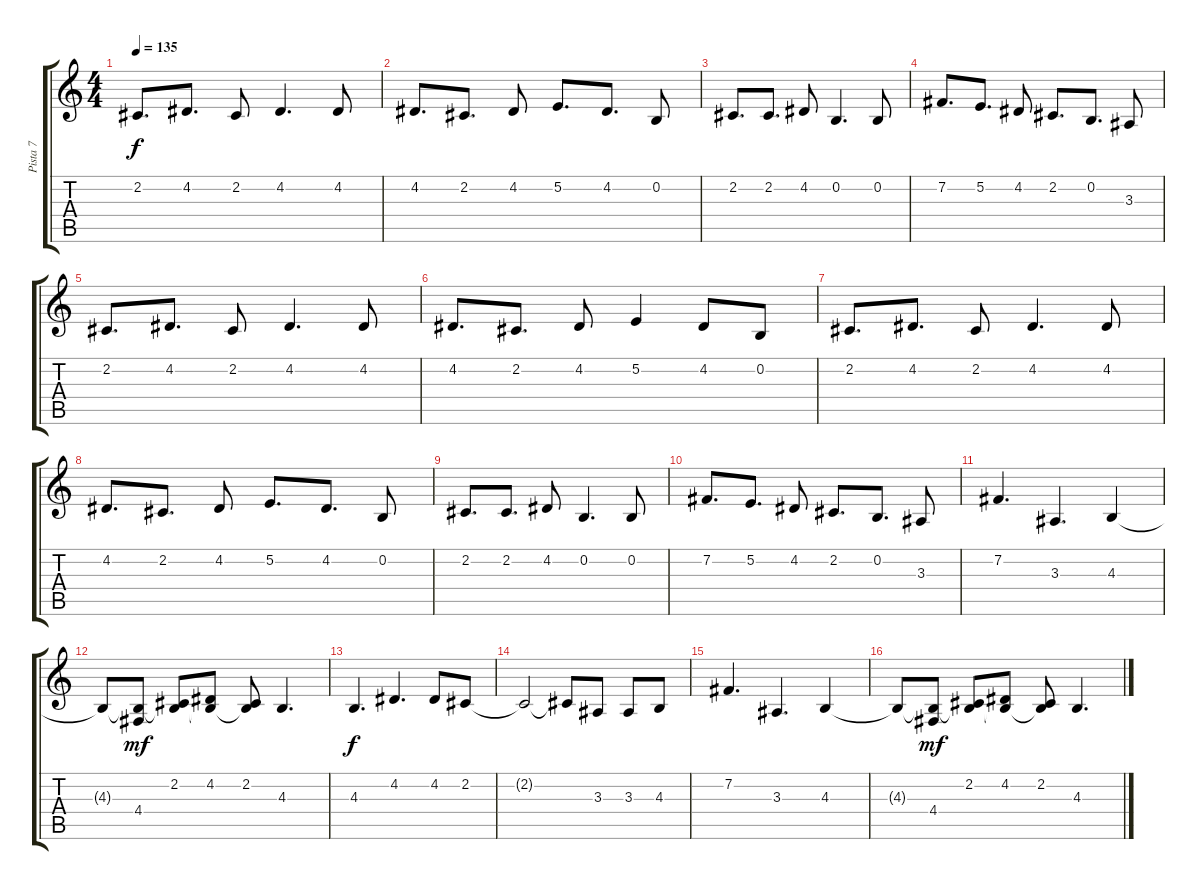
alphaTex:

\track ("Pista 7" "Pista 7") {instrument electricgrandpiano}
\staff {score tabs}
\tuning (E4 B3 G3 D3 A2 E2) {hide}
\ts (4 4)
\tempo 135
\clef g2
\ks c
2.2.8{d dy f} 4.2.8{d} 2.2.8 4.2.4{d} 4.2.8 |
4.2.8{d} 2.2.8{d} 4.2.8 5.2.8{d} 4.2.8{d} 0.2.8 |
2.2.8{d} 2.2.8{d} 4.2.8 0.2.4{d} 0.2.8 |
7.2.8{d} 5.2.8{d} 4.2.8 2.2.8{d} 0.2.8{d} 3.3.8 |
2.2.8{d} 4.2.8{d} 2.2.8 4.2.4{d} 4.2.8 |
4.2.8{d} 2.2.8{d} 4.2.8 5.2.4 4.2.8 0.2.8 |
2.2.8{d} 4.2.8{d} 2.2.8 4.2.4{d} 4.2.8 |
4.2.8{d} 2.2.8{d} 4.2.8 5.2.8{d} 4.2.8{d} 0.2.8 |
2.2.8{d} 2.2.8{d} 4.2.8 0.2.4{d} 0.2.8 |
7.2.8{d} 5.2.8{d} 4.2.8 2.2.8{d} 0.2.8{d} 3.3.8 |
7.2.4{d} 3.3.4{d} 4.3.4 |
4.3{t}.8 (4.3{t} 4.4).8{dy mf} (2.2 4.3{t}).8 (4.2 4.3{t}).8 (2.2 4.3{t}).8 4.3.4{d} |
4.3.4{d dy f} 4.2.4{d} 4.2.8 2.2.8 |
2.2{t}.2 2.2{t}.8 3.3.8 3.3.8 4.3.8 |
7.2.4{d} 3.3.4{d} 4.3.4 |
4.3{t}.8 (4.3{t} 4.4).8{dy mf} (2.2 4.3{t}).8 (4.2 4.3{t}).8 (2.2 4.3{t}).8 4.3.4{d}
